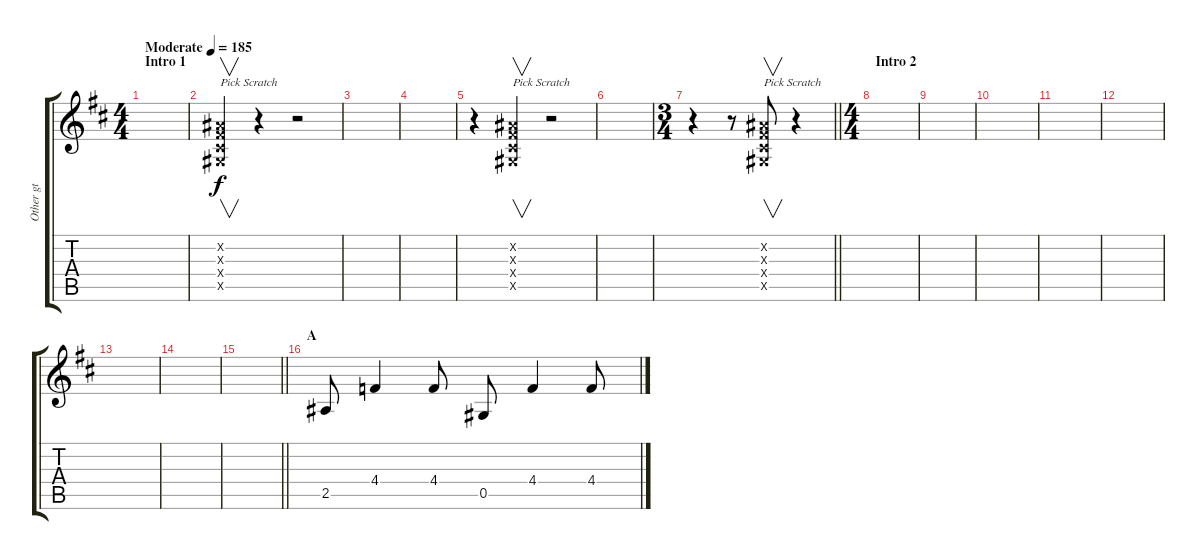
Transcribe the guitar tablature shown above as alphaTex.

\track ("Other gt" "Other gt") {instrument distortionguitar}
\staff {score tabs}
\tuning (Eb4 Bb3 Gb3 Db3 Ab2 Eb2) {hide}
\ts (4 4)
\section ("" "Intro 1")
\tempo (185 "Moderate")
\clef g2
\ks d
|
(0.2{x} 0.3{x} 0.4{x} 0.5{x}).4{v txt "Pick Scratch"} r.4 r.2 |
|
|
r.4 (0.2{x} 0.3{x} 0.4{x} 0.5{x}).4{v txt "Pick Scratch"} r.2 |
|
\ts (3 4)
\barLineRight lightlight
r.4 r.8 (0.2{x} 0.3{x} 0.4{x} 0.5{x}).8{v txt "Pick Scratch"} r.4 |
\ts (4 4)
\section ("" "Intro 2")
|
|
|
|
|
|
|
\barLineRight lightlight
|
\section ("" "A")
2.5.8{instrument electricguitarclean} 4.4.4 4.4.8 0.5.8 4.4.4 4.4.8
